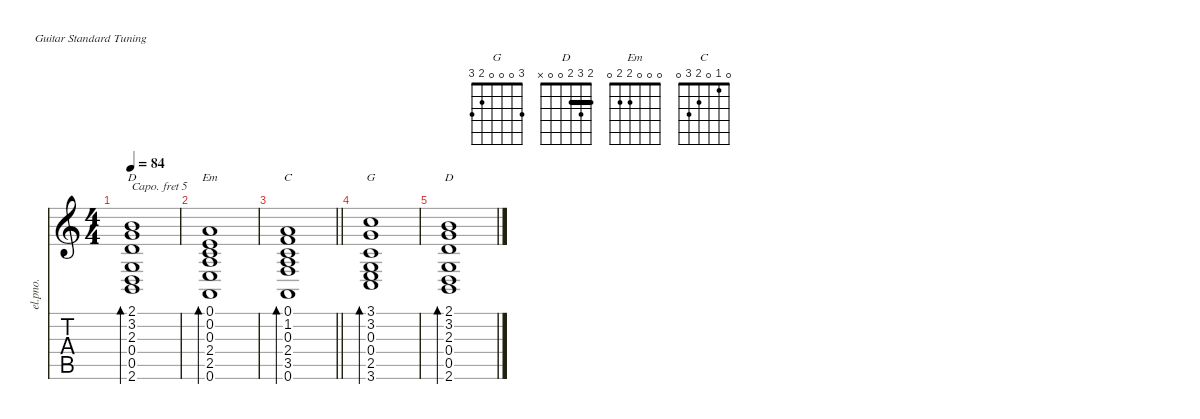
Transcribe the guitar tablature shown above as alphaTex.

\defaultSystemsLayout 4
\hideDynamics
\bracketExtendMode nobrackets
\otherSystemsTrackNameOrientation horizontal
\track ("Guitar 2 (chords Capo 5)" "el.pno.") {instrument electricpiano1}
\staff {score tabs}
\capo 5
\tuning (E4 B3 G3 D3 A2 E2)
\chord ("G" 3 0 0 0 2 3)
\chord ("D" 2 3 2 0 0 x) {barre 2}
\chord ("Em" 0 0 0 2 2 0)
\chord ("C" 0 1 0 2 3 0)
\ts (4 4)
\tempo 84
\clef g2
\ks c
(2.1 3.2 2.3 0.4 0.5 2.6).1{bd 240 ch "D" dy f beam Up} |
(0.1 0.2 0.3 2.4 2.5 0.6).1{bd 240 ch "Em" beam Up} |
\barLineRight lightlight
(0.1 1.2 0.3 2.4 3.5 0.6).1{bd 240 ch "C" beam Up} |
(3.1 3.2 0.3 0.4 2.5 3.6).1{bd 240 ch "G" beam Up} |
(2.1 3.2 2.3 0.4 0.5 2.6).1{bd 240 ch "D" beam Up}
